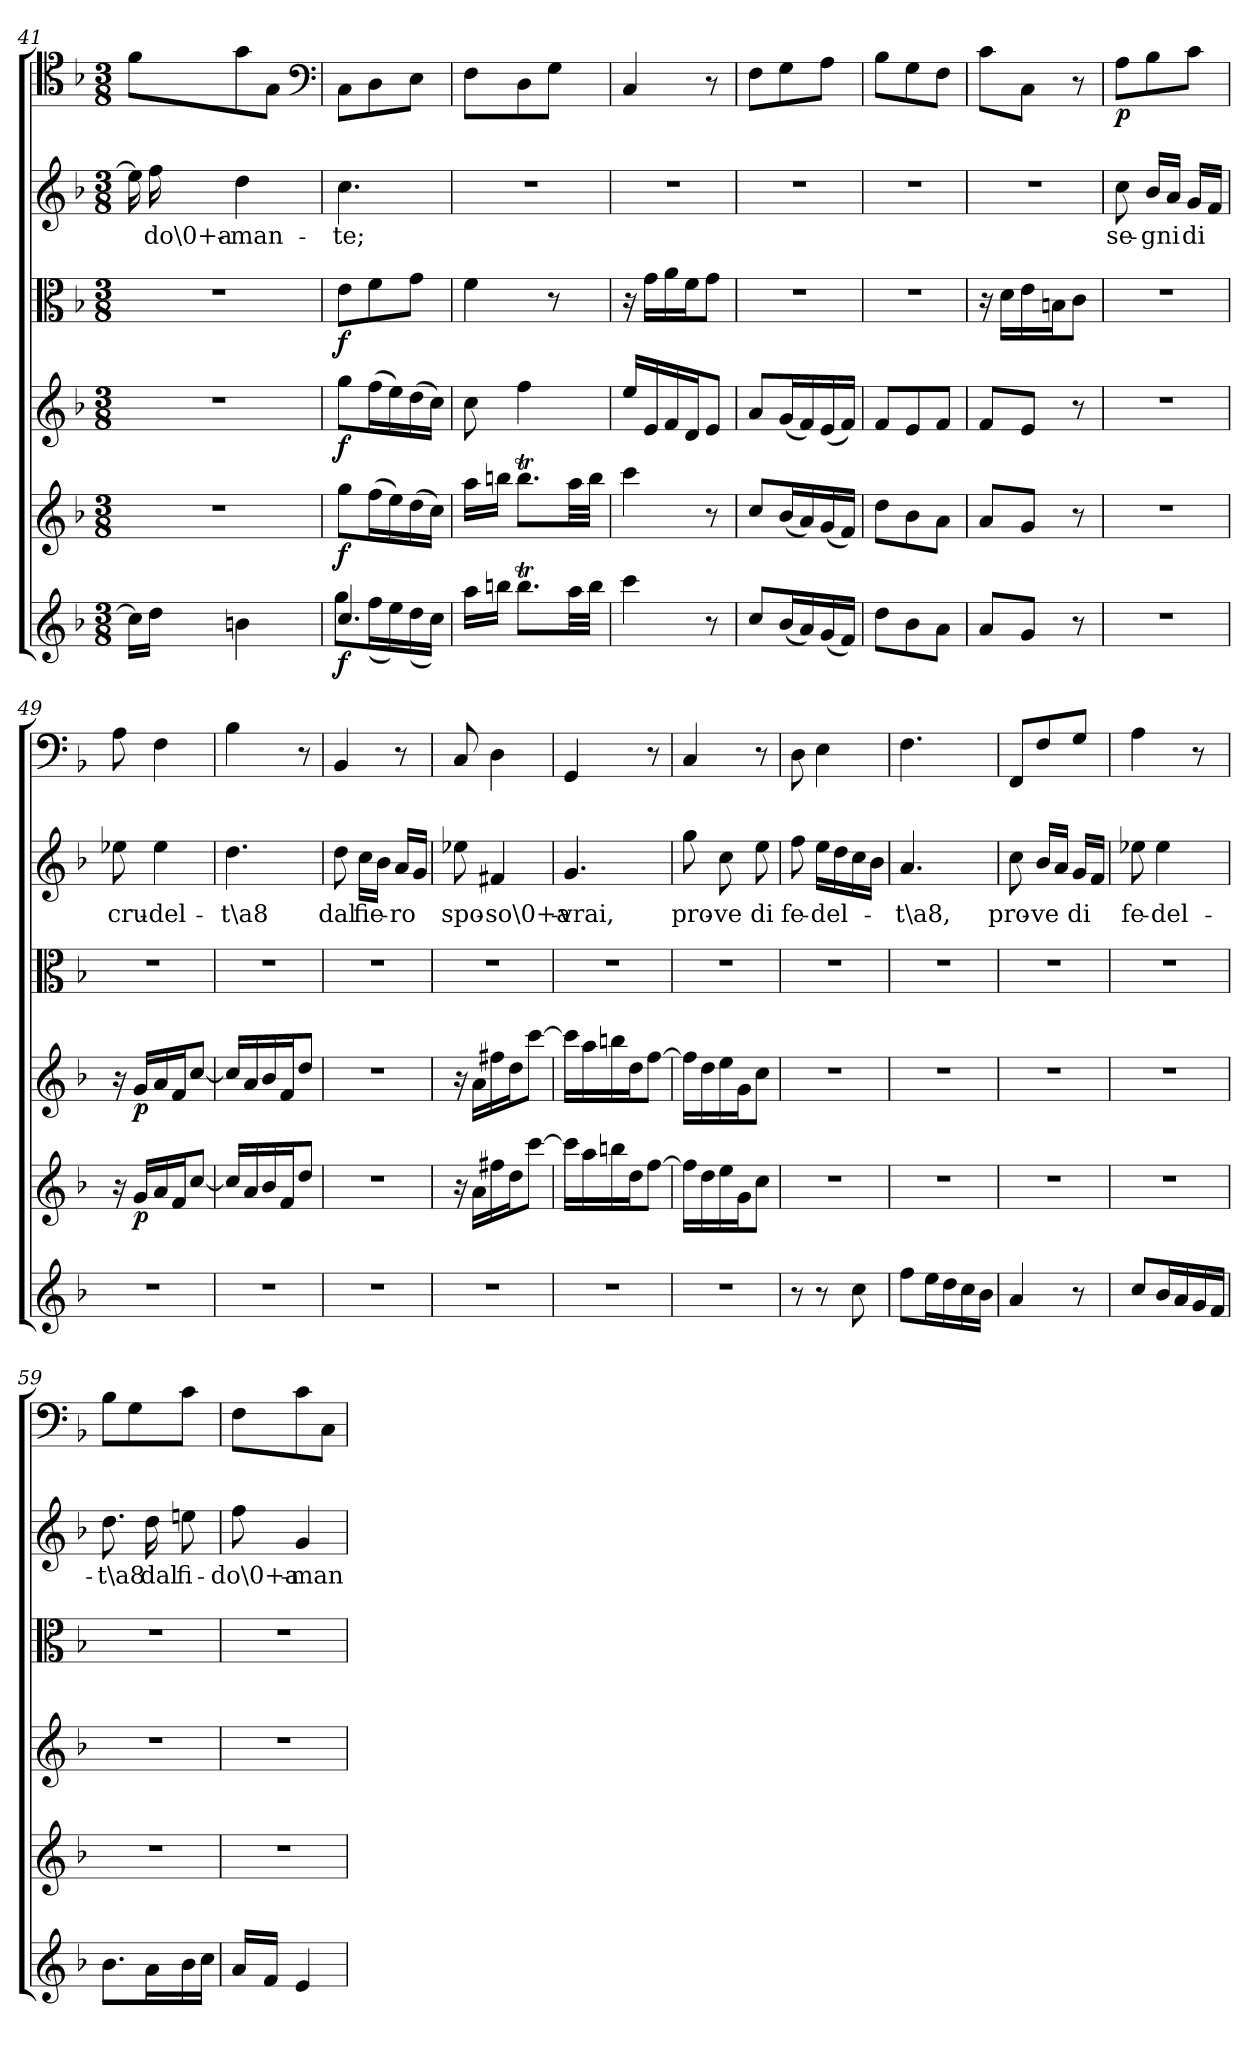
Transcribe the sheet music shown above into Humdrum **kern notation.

**kern	**dynam	**kern	**dynam	**kern	**dynam	**kern	**dynam	**kern	**text	**kern	**dynam
*part6	*part6	*part5	*part5	*part4	*part4	*part3	*part3	*part2	*part2	*part1	*part1
*staff6	*staff6	*staff5	*staff5	*staff4	*staff4	*staff3	*staff3	*staff2	*staff2	*staff1	*staff1
*clefG2	*	*clefG2	*	*clefG2	*	*clefC3	*	*clefG2	*	*clefC4	*
*k[b-]	*	*k[b-]	*	*k[b-]	*	*k[b-]	*	*k[b-]	*	*k[b-]	*
*F:	*	*F:	*	*F:	*	*F:	*	*F:	*	*F:	*
*M3/8	*	*M3/8	*	*M3/8	*	*M3/8	*	*M3/8	*	*M3/8	*
=41	=41	=41	=41	=41	=41	=41	=41	=41	=41	=41	=41
16cc\LL]	.	4.r	.	4.r	.	4.r	.	16ee\]	.	8f\L	.
16dd\JJ	.	.	.	.	.	.	.	16ff\	-do\0+a-	.	.
4bn\	.	.	.	.	.	.	.	4dd\	-man-	8g\	.
.	.	.	.	.	.	.	.	.	.	8G\J	.
*	*	*	*	*	*	*	*	*	*	*clefF4	*
=42	=42	=42	=42	=42	=42	=42	=42	=42	=42	=42	=42
*^	*	*	*	*	*	*	*	*	*	*	*
4.cc/	8gg\L	f	8gg\L	f	8gg\L	f	8e\L	f	4.cc\	-te;	8C\L	.
.	(16ff\L	.	(16ff\L	.	(16ff\L	.	8f\	.	.	.	8D\	.
.	16ee\)	.	16ee\)	.	16ee\)	.	.	.	.	.	.	.
.	(16dd\	.	(16dd\	.	(16dd\	.	8g\J	.	.	.	8E\J	.
.	16cc\JJ)	.	16cc\JJ)	.	16cc\JJ)	.	.	.	.	.	.	.
*v	*v	*	*	*	*	*	*	*	*	*	*	*
=43	=43	=43	=43	=43	=43	=43	=43	=43	=43	=43	=43
16aa\LL	.	16aa\LL	.	8cc\	.	4f\	.	4.r	.	8F\L	.
16bbn\JJ	.	16bbn\JJ	.	.	.	.	.	.	.	.	.
8.bbt\L	.	8.bbt\L	.	4ff\	.	.	.	.	.	8D\	.
.	.	.	.	.	.	8r	.	.	.	8G\J	.
32aa\LL	.	32aa\LL	.	.	.	.	.	.	.	.	.
32bb\JJJ	.	32bb\JJJ	.	.	.	.	.	.	.	.	.
=44	=44	=44	=44	=44	=44	=44	=44	=44	=44	=44	=44
4ccc\	.	4ccc\	.	16ee/LL	.	16r	.	4.r	.	4C/	.
.	.	.	.	16e/	.	16g\LL	.	.	.	.	.
.	.	.	.	16f/	.	16a\	.	.	.	.	.
.	.	.	.	16d/J	.	16f\J	.	.	.	.	.
8r	.	8r	.	8e/J	.	8g\J	.	.	.	8r	.
=45	=45	=45	=45	=45	=45	=45	=45	=45	=45	=45	=45
8cc/L	.	8cc/L	.	8a/L	.	4.r	.	4.r	.	8F\L	.
(16b-/L	.	(16b-/L	.	(16g/L	.	.	.	.	.	8G\	.
16a/)	.	16a/)	.	16f/)	.	.	.	.	.	.	.
(16g/	.	(16g/	.	(16e/	.	.	.	.	.	8A\J	.
16f/JJ)	.	16f/JJ)	.	16f/JJ)	.	.	.	.	.	.	.
=46	=46	=46	=46	=46	=46	=46	=46	=46	=46	=46	=46
8dd\L	.	8dd\L	.	8f/L	.	4.r	.	4.r	.	8B-\L	.
8b-\	.	8b-\	.	8e/	.	.	.	.	.	8G\	.
8a\J	.	8a\J	.	8f/J	.	.	.	.	.	8F\J	.
=47	=47	=47	=47	=47	=47	=47	=47	=47	=47	=47	=47
8a/L	.	8a/L	.	8f/L	.	16r	.	4.r	.	8c\L	.
.	.	.	.	.	.	16d\LL	.	.	.	.	.
8g/J	.	8g/J	.	8e/J	.	16e\	.	.	.	8C\J	.
.	.	.	.	.	.	16Bn\J	.	.	.	.	.
8r	.	8r	.	8r	.	8c\J	.	.	.	8r	.
=48	=48	=48	=48	=48	=48	=48	=48	=48	=48	=48	=48
4.r	.	4.r	.	4.r	.	4.r	.	8cc\	se-	8A\L	p
.	.	.	.	.	.	.	.	16b-/LL	-gni	8B-\	.
.	.	.	.	.	.	.	.	16a/JJ	.	.	.
.	.	.	.	.	.	.	.	16g/LL	di	8c\J	.
.	.	.	.	.	.	.	.	16f/JJ	.	.	.
=49	=49	=49	=49	=49	=49	=49	=49	=49	=49	=49	=49
4.r	.	16r	.	16r	.	4.r	.	8ee-X\	cru-	8A\	.
.	.	16g/LL	p	16g/LL	p	.	.	.	.	.	.
.	.	16a/	.	16a/	.	.	.	4ee-\	-del-	4F\	.
.	.	16f/J	.	16f/J	.	.	.	.	.	.	.
.	.	[8cc/J	.	[8cc/J	.	.	.	.	.	.	.
=50	=50	=50	=50	=50	=50	=50	=50	=50	=50	=50	=50
4.r	.	16cc/LL]	.	16cc/LL]	.	4.r	.	4.dd\	-t\a8	4B-\	.
.	.	16a/	.	16a/	.	.	.	.	.	.	.
.	.	16b-/	.	16b-/	.	.	.	.	.	.	.
.	.	16f/J	.	16f/J	.	.	.	.	.	.	.
.	.	8dd/J	.	8dd/J	.	.	.	.	.	8r	.
=51	=51	=51	=51	=51	=51	=51	=51	=51	=51	=51	=51
4.r	.	4.r	.	4.r	.	4.r	.	8dd\	dal	4BB-/	.
.	.	.	.	.	.	.	.	16cc\LL	fie-	.	.
.	.	.	.	.	.	.	.	16b-\JJ	.	.	.
.	.	.	.	.	.	.	.	16a/LL	-ro	8r	.
.	.	.	.	.	.	.	.	16g/JJ	.	.	.
=52	=52	=52	=52	=52	=52	=52	=52	=52	=52	=52	=52
4.r	.	16r	.	16r	.	4.r	.	8ee-X\	spo-	8C/	.
.	.	16a\LL	.	16a\LL	.	.	.	.	.	.	.
.	.	16ff#X\	.	16ff#X\	.	.	.	4f#X/	-so\0+a-	4D\	.
.	.	16dd\J	.	16dd\J	.	.	.	.	.	.	.
.	.	[8ccc\J	.	[8ccc\J	.	.	.	.	.	.	.
=53	=53	=53	=53	=53	=53	=53	=53	=53	=53	=53	=53
4.r	.	16ccc\LL]	.	16ccc\LL]	.	4.r	.	4.g/	-vrai,	4GG/	.
.	.	16aa\	.	16aa\	.	.	.	.	.	.	.
.	.	16bbn\	.	16bbn\	.	.	.	.	.	.	.
.	.	16dd\J	.	16dd\J	.	.	.	.	.	.	.
.	.	[8ff\J	.	[8ff\J	.	.	.	.	.	8r	.
=54	=54	=54	=54	=54	=54	=54	=54	=54	=54	=54	=54
4.r	.	16ff\LL]	.	16ff\LL]	.	4.r	.	8gg\	pro-	4C/	.
.	.	16dd\	.	16dd\	.	.	.	.	.	.	.
.	.	16ee\	.	16ee\	.	.	.	8cc\	-ve	.	.
.	.	16g\J	.	16g\J	.	.	.	.	.	.	.
.	.	8cc\J	.	8cc\J	.	.	.	8ee\	di	8r	.
=55	=55	=55	=55	=55	=55	=55	=55	=55	=55	=55	=55
8r	.	4.r	.	4.r	.	4.r	.	8ff\	fe-	8D\	.
8r	.	.	.	.	.	.	.	16ee\LL	-del-	4E\	.
.	.	.	.	.	.	.	.	16dd\	.	.	.
8cc\	.	.	.	.	.	.	.	16cc\	.	.	.
.	.	.	.	.	.	.	.	16b-\JJ	.	.	.
=56	=56	=56	=56	=56	=56	=56	=56	=56	=56	=56	=56
8ff\L	.	4.r	.	4.r	.	4.r	.	4.a/	-t\a8,	4.F\	.
16ee\L	.	.	.	.	.	.	.	.	.	.	.
16dd\	.	.	.	.	.	.	.	.	.	.	.
16cc\	.	.	.	.	.	.	.	.	.	.	.
16b-\JJ	.	.	.	.	.	.	.	.	.	.	.
=57	=57	=57	=57	=57	=57	=57	=57	=57	=57	=57	=57
4a/	.	4.r	.	4.r	.	4.r	.	8cc\	pro-	8FF/L	.
.	.	.	.	.	.	.	.	16b-/LL	-ve	8F/	.
.	.	.	.	.	.	.	.	16a/JJ	.	.	.
8r	.	.	.	.	.	.	.	16g/LL	di	8G/J	.
.	.	.	.	.	.	.	.	16f/JJ	.	.	.
=58	=58	=58	=58	=58	=58	=58	=58	=58	=58	=58	=58
8cc/L	.	4.r	.	4.r	.	4.r	.	8ee-X\	fe-	4A\	.
16b-/L	.	.	.	.	.	.	.	4ee-\	-del-	.	.
16a/	.	.	.	.	.	.	.	.	.	.	.
16g/	.	.	.	.	.	.	.	.	.	8r	.
16f/JJ	.	.	.	.	.	.	.	.	.	.	.
=59	=59	=59	=59	=59	=59	=59	=59	=59	=59	=59	=59
8.b-\L	.	4.r	.	4.r	.	4.r	.	8.dd\	-t\a8	8B-\L	.
.	.	.	.	.	.	.	.	.	.	8G\	.
16a\L	.	.	.	.	.	.	.	16dd\	dal	.	.
16b-\	.	.	.	.	.	.	.	8een\	fi-	8c\J	.
16cc\JJ	.	.	.	.	.	.	.	.	.	.	.
=60	=60	=60	=60	=60	=60	=60	=60	=60	=60	=60	=60
16a/LL	.	4.r	.	4.r	.	4.r	.	8ff\	-do\0+a-	8F\L	.
16f/JJ	.	.	.	.	.	.	.	.	.	.	.
4e/	.	.	.	.	.	.	.	4g/	-man-	8c\	.
.	.	.	.	.	.	.	.	.	.	8C\J	.
=	=	=	=	=	=	=	=	=	=	=	=
*-	*-	*-	*-	*-	*-	*-	*-	*-	*-	*-	*-
